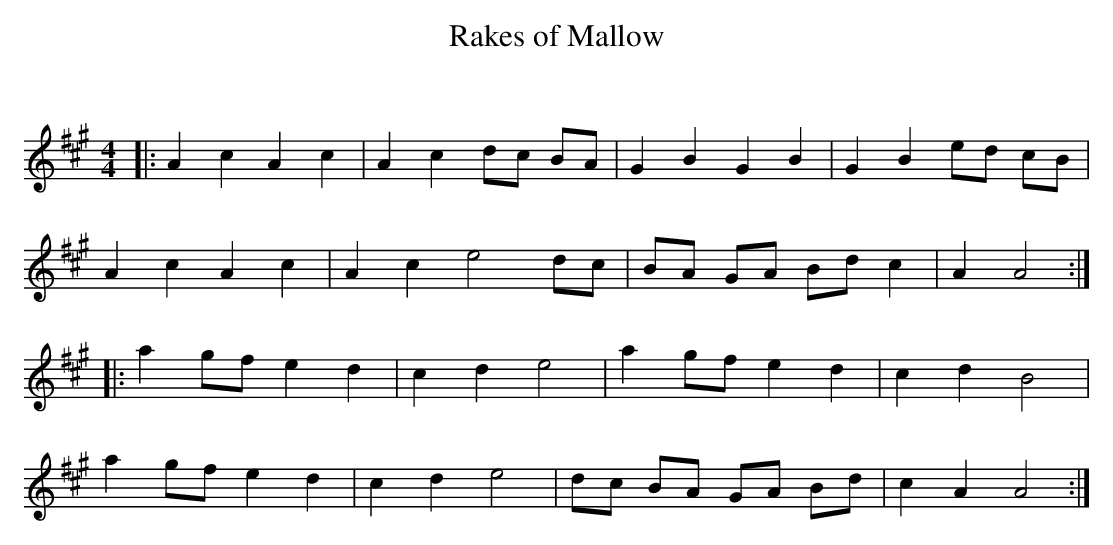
X:1
T: Rakes of Mallow
C:
Q: 232
K:A
M:4/4
L:1/8
|:A2 c2 A2 c2|A2 c2 dc BA|G2 B2 G2 B2|G2 B2 ed cB|
A2 c2 A2 c2|A2 c2 e4 dc|BA GA Bd c2|A2 A4:|
|:a2 gf e2 d2|c2 d2 e4|a2 gf e2 d2|c2 d2 B4|
a2 gf e2 d2|c2 d2 e4|dc BA GA Bd|c2 A2 A4:|
